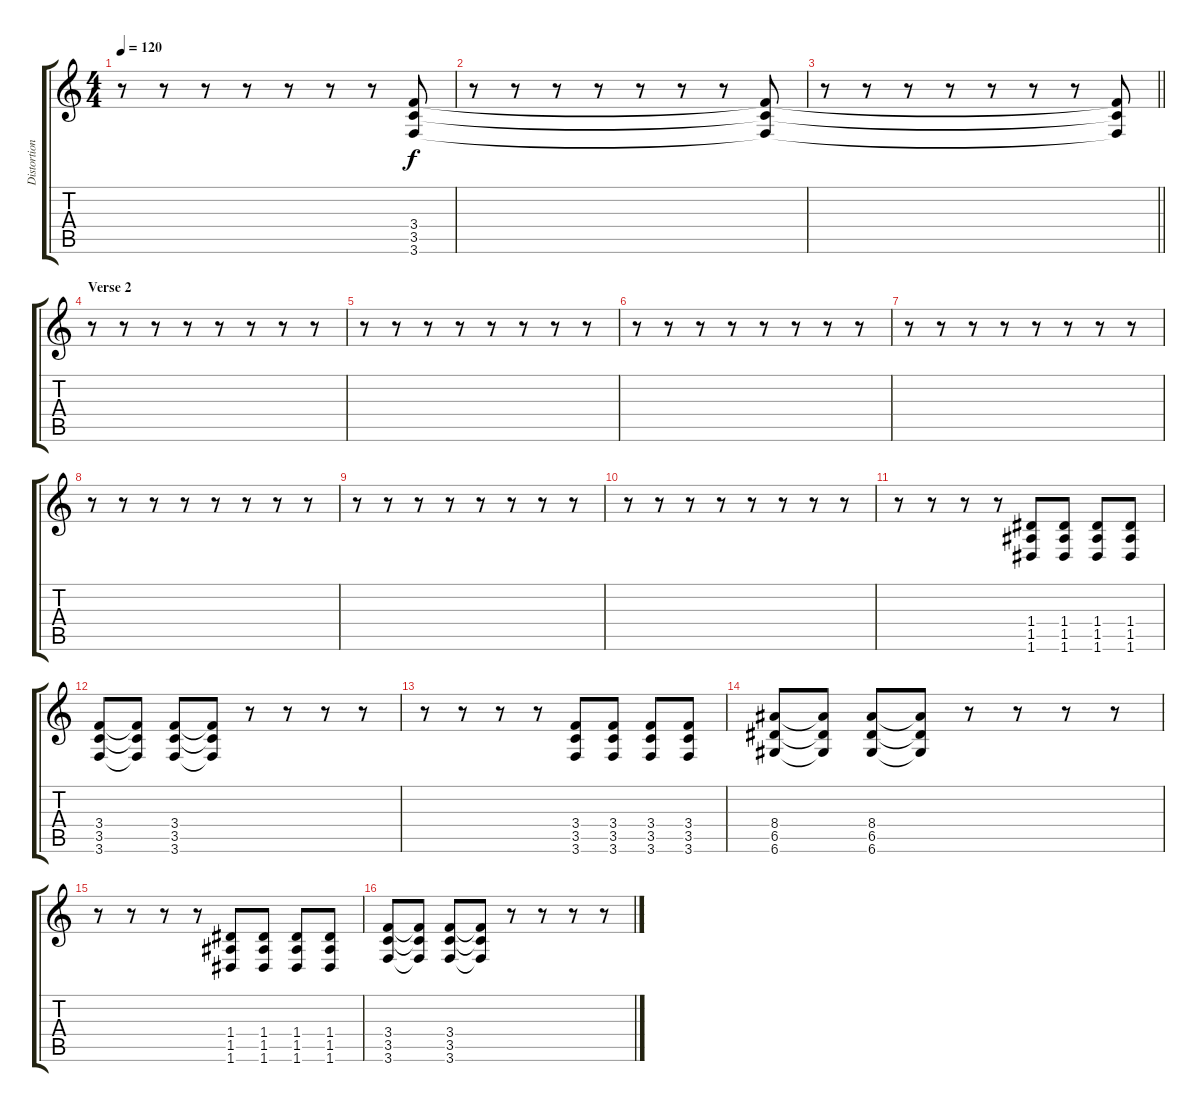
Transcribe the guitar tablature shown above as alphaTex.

\track ("Distortion 1" "Distortion") {instrument distortionguitar}
\staff {score tabs}
\tuning (E4 B3 G3 D3 A2 D2) {hide}
\ts (4 4)
\tempo 120
\clef g2
\ks c
r.8{dy f} r.8 r.8 r.8 r.8 r.8 r.8 (3.4{t} 3.5{t} 3.6{t}).8 |
r.8 r.8 r.8 r.8 r.8 r.8 r.8 (3.4{t} 3.5{t} 3.6{t}).8 |
\barLineRight lightlight
r.8 r.8 r.8 r.8 r.8 r.8 r.8 (3.4{t} 3.5{t} 3.6{t}).8 |
\section ("" "Verse 2")
r.8 r.8 r.8 r.8 r.8 r.8 r.8 r.8 |
r.8 r.8 r.8 r.8 r.8 r.8 r.8 r.8 |
r.8 r.8 r.8 r.8 r.8 r.8 r.8 r.8 |
r.8 r.8 r.8 r.8 r.8 r.8 r.8 r.8 |
r.8 r.8 r.8 r.8 r.8 r.8 r.8 r.8 |
r.8 r.8 r.8 r.8 r.8 r.8 r.8 r.8 |
r.8 r.8 r.8 r.8 r.8 r.8 r.8 r.8 |
r.8 r.8 r.8 r.8 (1.4 1.5 1.6).8 (1.4 1.5 1.6).8 (1.4 1.5 1.6).8 (1.4 1.5 1.6).8 |
(3.4 3.5 3.6).8 (3.4{t} 3.5{t} 3.6{t}).8 (3.4 3.5 3.6).8 (3.4{t} 3.5{t} 3.6{t}).8 r.8 r.8 r.8 r.8 |
r.8 r.8 r.8 r.8 (3.4 3.5 3.6).8 (3.4 3.5 3.6).8 (3.4 3.5 3.6).8 (3.4 3.5 3.6).8 |
(8.4 6.5 6.6).8 (8.4{t} 6.5{t} 6.6{t}).8 (8.4 6.5 6.6).8 (8.4{t} 6.5{t} 6.6{t}).8 r.8 r.8 r.8 r.8 |
r.8 r.8 r.8 r.8 (1.4 1.5 1.6).8 (1.4 1.5 1.6).8 (1.4 1.5 1.6).8 (1.4 1.5 1.6).8 |
(3.4 3.5 3.6).8 (3.4{t} 3.5{t} 3.6{t}).8 (3.4 3.5 3.6).8 (3.4{t} 3.5{t} 3.6{t}).8 r.8 r.8 r.8 r.8
